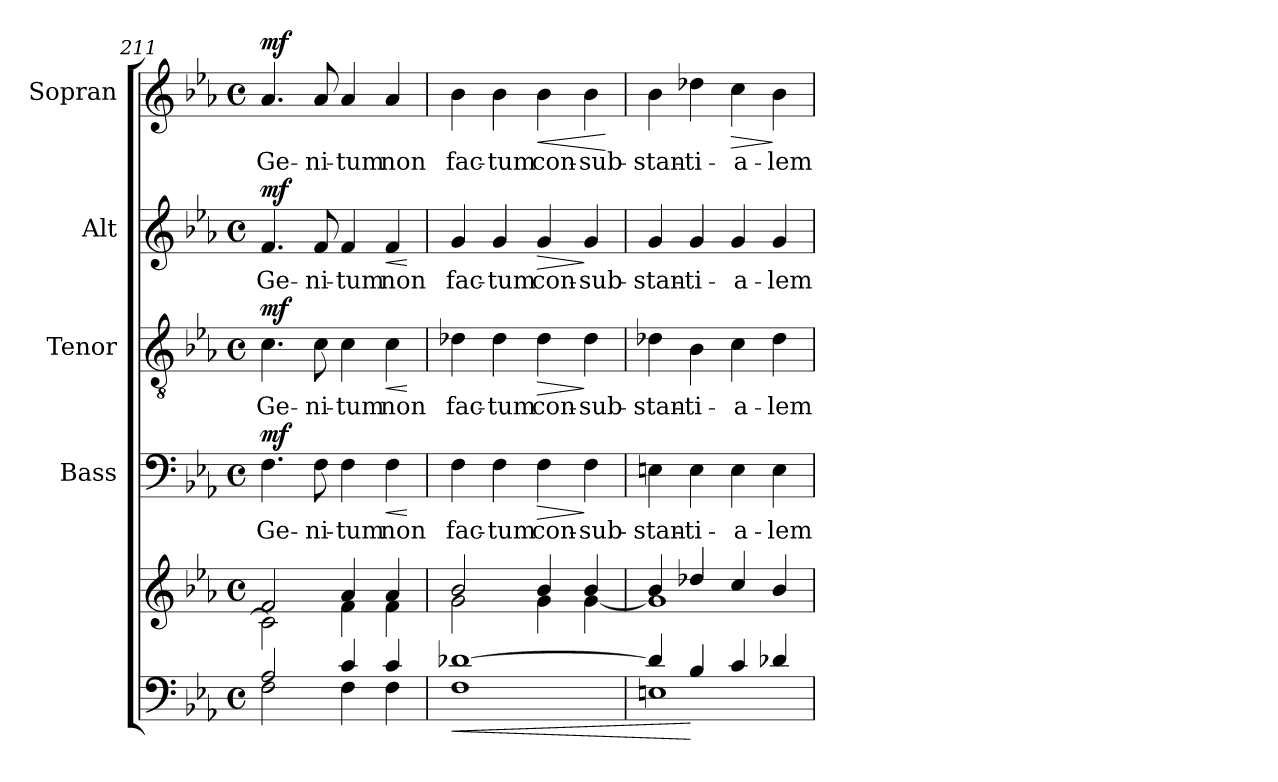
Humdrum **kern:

**kern	**kern	**dynam	**kern	**text	**dynam	**kern	**text	**dynam	**kern	**text	**dynam	**kern	**text	**dynam
*part5	*part5	*part5	*part4	*part4	*part4	*part3	*part3	*part3	*part2	*part2	*part2	*part1	*part1	*part1
*staff6	*staff5	*staff5/6	*staff4	*staff4	*staff4	*staff3	*staff3	*staff3	*staff2	*staff2	*staff2	*staff1	*staff1	*staff1
*	*	*	*I"Bass	*	*	*I"Tenor	*	*	*I"Alt	*	*	*I"Sopran	*	*
*	*	*	*I'B.	*	*	*I'T.	*	*	*I'A.	*	*	*I'S.	*	*
*clefF4	*clefG2	*	*clefF4	*	*	*clefGv2	*	*	*clefG2	*	*	*clefG2	*	*
*k[b-e-a-]	*k[b-e-a-]	*	*k[b-e-a-]	*	*	*k[b-e-a-]	*	*	*k[b-e-a-]	*	*	*k[b-e-a-]	*	*
*E-:	*E-:	*	*E-:	*	*	*E-:	*	*	*E-:	*	*	*E-:	*	*
*M4/4	*M4/4	*	*M4/4	*	*	*M4/4	*	*	*M4/4	*	*	*M4/4	*	*
*met(c)	*met(c)	*	*met(c)	*	*	*met(c)	*	*	*met(c)	*	*	*met(c)	*	*
=211	=211	=211	=211	=211	=211	=211	=211	=211	=211	=211	=211	=211	=211	=211
*^	*^	*	*	*	*	*	*	*	*	*	*	*	*	*
!	!	!	!	!	!	!LO:LY:b	!LO:DY:a	!	!LO:LY:b	!LO:DY:a	!	!LO:LY:b	!LO:DY:a	!	!LO:LY:b	!LO:DY:a
2A-/	2F\	2f/	2c\]	.	4.F\	Ge-	mf	4.c\	Ge-	mf	4.f/	Ge-	mf	4.a-/	Ge-	mf
!	!	!	!	!	!	!LO:LY:b	!	!	!LO:LY:b	!	!	!LO:LY:b	!	!	!LO:LY:b	!
.	.	.	.	.	8F\	-ni-	.	8c\	-ni-	.	8f/	-ni-	.	8a-/	-ni-	.
!	!	!	!	!	!	!LO:LY:b	!	!	!LO:LY:b	!	!	!LO:LY:b	!	!	!LO:LY:b	!
4c/	4F\	4a-/	4f\	.	4F\	-tum	.	4c\	-tum	.	4f/	-tum	.	4a-/	-tum	.
!	!	!	!	!	!	!LO:LY:b	!LO:HP:b	!	!LO:LY:b	!LO:HP:b	!	!LO:LY:b	!LO:HP:b	!	!LO:LY:b	!
4c/	4F\	4a-/	4f\	.	4F\	non	<	4c\	non	<	4f/	non	<	4a-/	non	.
*v	*v	*	*	*	*	*	*	*	*	*	*	*	*	*	*	*
*	*v	*v	*	*	*	*	*	*	*	*	*	*	*	*	*
.	.	.	.	.	[	.	.	[	.	.	[	.	.	.
=212	=212	=212	=212	=212	=212	=212	=212	=212	=212	=212	=212	=212	=212	=212
*^	*	*	*	*	*	*	*	*	*	*	*	*	*	*
!	!	!	!LO:HP:b=2	!	!LO:LY:b	!	!	!LO:LY:b	!	!	!LO:LY:b	!	!	!LO:LY:b	!
*	*	*^	*	*	*	*	*	*	*	*	*	*	*	*	*
[>1d-X	1F	2b-/	2g\	<	4F\	fac-	.	4d-X\	fac-	.	4g/	fac-	.	4b-\	fac-	.
!	!	!	!	!	!	!LO:LY:b	!	!	!LO:LY:b	!	!	!LO:LY:b	!	!	!LO:LY:b	!
.	.	.	.	.	4F\	-tum	.	4d-\	-tum	.	4g/	-tum	.	4b-\	-tum	.
!	!	!	!	!	!	!LO:LY:b	!LO:HP:b	!	!LO:LY:b	!LO:HP:b	!	!LO:LY:b	!LO:HP:b	!	!LO:LY:b	!LO:HP:b
.	.	4b-/	4g\	.	4F\	con-	>	4d-\	con-	>	4g/	con-	>	4b-\	con-	<
!	!	!	!	!	!	!LO:LY:b	!	!	!LO:LY:b	!	!	!LO:LY:b	!	!	!LO:LY:b	!
.	.	4b-/	[<4g\	.	4F\	-sub-	]	4d-\	-sub-	]	4g/	-sub-	]	4b-\	-sub-	.
*v	*v	*	*	*	*	*	*	*	*	*	*	*	*	*	*	*
*	*v	*v	*	*	*	*	*	*	*	*	*	*	*	*	*
.	.	.	.	.	.	.	.	.	.	.	.	.	.	[
!!LO:PB:g=z
=213	=213	=213	=213	=213	=213	=213	=213	=213	=213	=213	=213	=213	=213	=213
*^	*^	*	*	*	*	*	*	*	*	*	*	*	*	*
!	!	!	!	!	!	!LO:LY:b	!	!	!LO:LY:b	!	!	!LO:LY:b	!	!	!LO:LY:b	!
4d-/]	1En	4b-/	1g]	.	4En\	-stan-	.	4d-X\	-stan-	.	4g/	-stan-	.	4b-\	-stan-	.
!	!	!	!	!	!	!LO:LY:b	!	!	!LO:LY:b	!	!	!LO:LY:b	!	!	!LO:LY:b	!
4B-/	.	4dd-X/	.	[	4E\	-ti-	.	4B-\	-ti-	.	4g/	-ti-	.	4dd-X\	-ti-	.
!	!	!	!	!	!	!LO:LY:b	!	!	!LO:LY:b	!	!	!LO:LY:b	!	!	!LO:LY:b	!LO:HP:b
4c/	.	4cc/	.	.	4E\	-a-	.	4c\	-a-	.	4g/	-a-	.	4cc\	-a-	>
!	!	!	!	!	!	!LO:LY:b	!	!	!LO:LY:b	!	!	!LO:LY:b	!	!	!LO:LY:b	!
4d-X/	.	4b-/	.	.	4E\	-lem	.	4d-\	-lem	.	4g/	-lem	.	4b-\	-lem	]
*v	*v	*	*	*	*	*	*	*	*	*	*	*	*	*	*	*
*	*v	*v	*	*	*	*	*	*	*	*	*	*	*	*	*
=	=	=	=	=	=	=	=	=	=	=	=	=	=	=
*-	*-	*-	*-	*-	*-	*-	*-	*-	*-	*-	*-	*-	*-	*-
